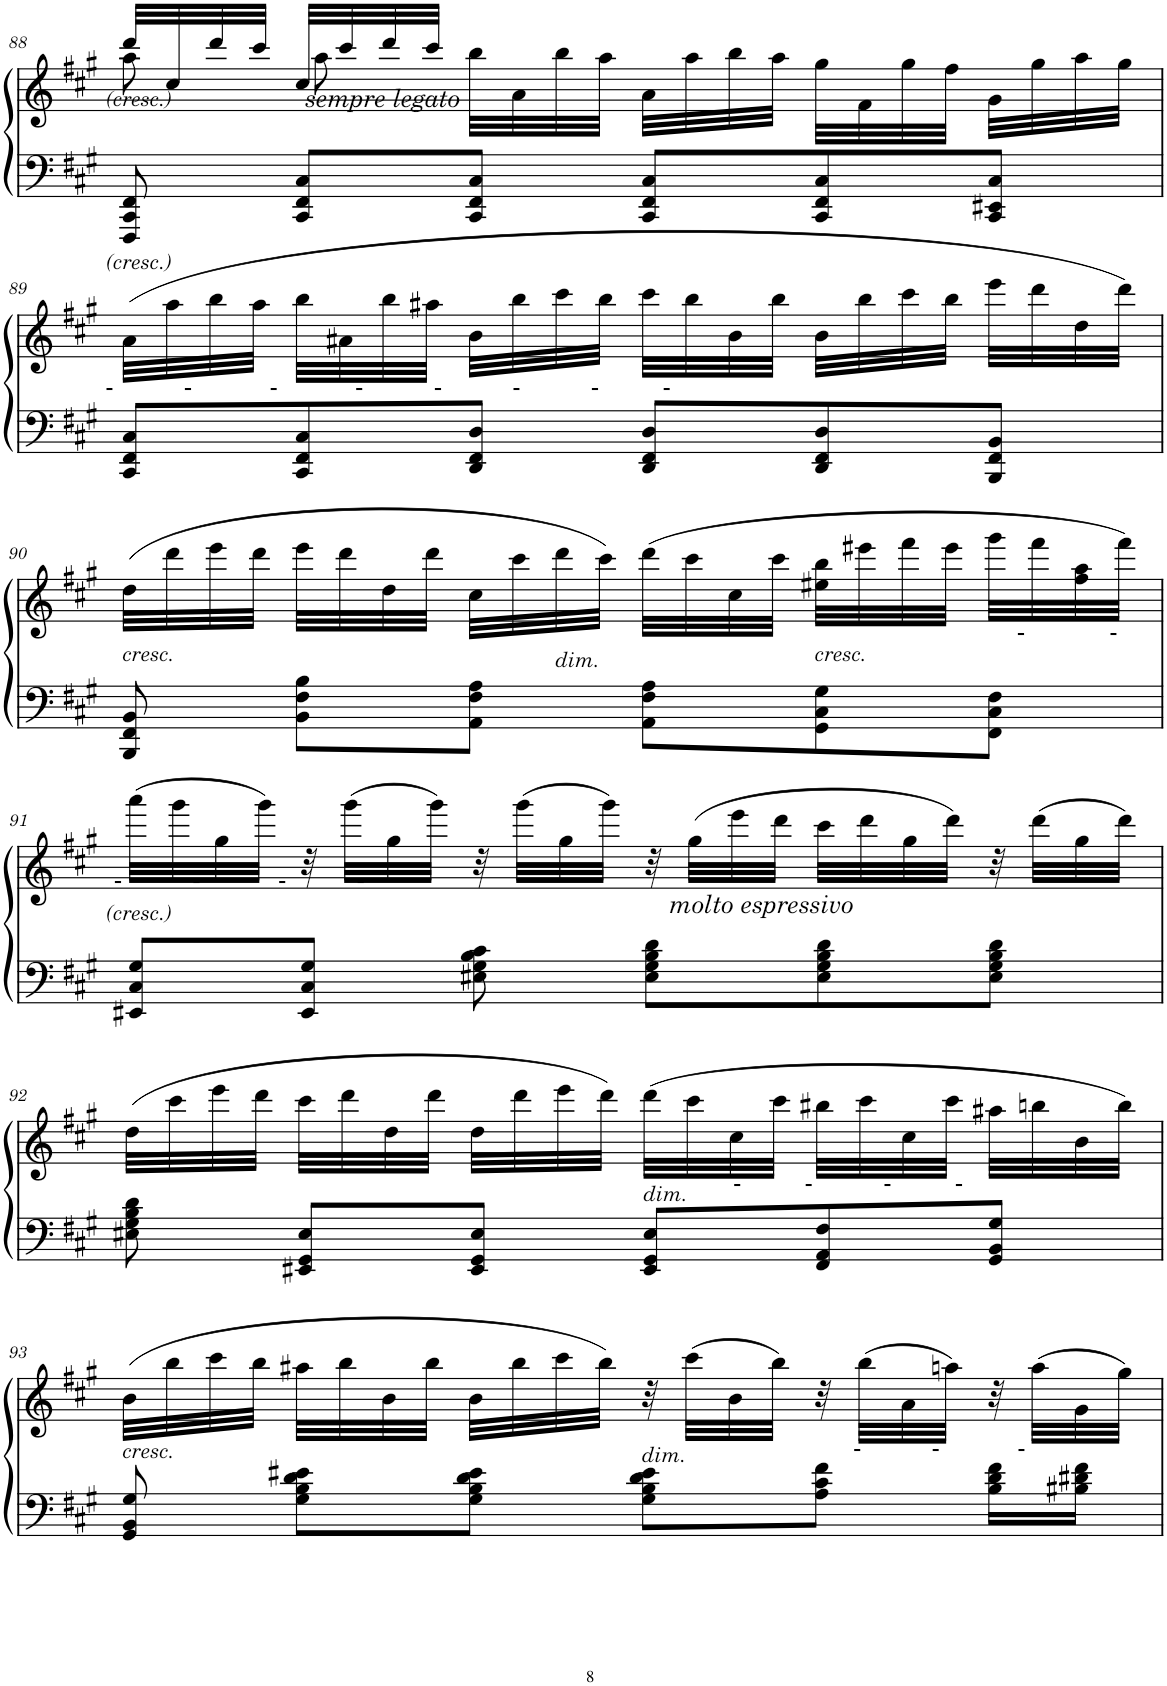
**kern	**kern
*part1	*part1
*staff2	*staff1
*I"Piano	*
*I'Pno.	*
!!LO:PB:g=z
*clefF4	*clefG2
*k[f#c#g#]	*k[f#c#g#]
*M6/8	*M6/8
=88	=88
*	*^
8FFF#/ 8CC#/ 8FF#/	32ddd/LLL	8aa\
.	32cc#/	.
.	32ddd/	.
.	32ccc#/JJJ	.
!	!LO:TX:a:i:t=sempre legato	!
8CC#/ 8FF#/ 8C#/L	(32cc#/LLL	8aa\
.	32ccc#/	.
.	32ddd/	.
.	32ccc#/JJJ	.
8CC#/ 8FF#/ 8C#/J	32bb\LLL	2ryy
.	32a\	.
.	32bb\	.
.	32aa\JJJ	.
8CC#/ 8FF#/ 8C#/L	32a\LLL	.
.	32aa\	.
.	32bb\	.
.	32aa\JJJ	.
8CC#/ 8FF#/ 8C#/	32gg#\LLL	.
.	32f#\	.
.	32gg#\	.
.	32ff#\JJJ	.
8CC#/ 8EE#X/ 8C#/J	32g#\LLL	.
.	32gg#\	.
.	32aa\	.
.	32gg#\JJJ)	.
*	*v	*v
!!LO:LB:g=z
=89	=89
!	!LO:TX:b:t=-          -           -           -          -          -          -         -
8CC#/ 8FF#/ 8C#/L	(32a\LLL
.	32aa\
.	32bb\
.	32aa\JJJ
8CC#/ 8FF#/ 8C#/	32bb\LLL
.	32a#X\
.	32bb\
.	32aa#X\JJJ
8DD/ 8FF#/ 8D/J	32b\LLL
.	32bb\
.	32ccc#\
.	32bb\JJJ
8DD/ 8FF#/ 8D/L	32ccc#\LLL
.	32bb\
.	32b\
.	32bb\JJJ
8DD/ 8FF#/ 8D/	32b\LLL
.	32bb\
.	32ccc#\
.	32bb\JJJ
8BBB/ 8FF#/ 8BB/J	32eee\LLL
.	32ddd\
.	32dd\
.	32ddd\JJJ)
!!LO:LB:g=z
=90	=90
!	!LO:TX:b:i:t=cresc.
8BBB/ 8FF#/ 8BB/	(32dd\LLL
.	32ddd\
.	32eee\
.	32ddd\JJJ
8BB\ 8F#\ 8B\L	32eee\LLL
.	32ddd\
.	32dd\
.	32ddd\JJJ
8AA\ 8F#\ 8A\J	32cc#\LLL
.	32ccc#\
!	!LO:TX:b:i:t=dim.
.	32ddd\
.	32ccc#\JJJ)
8AA\ 8F#\ 8A\L	(32ddd\LLL
.	32ccc#\
.	32cc#\
.	32ccc#\JJJ
!	!LO:TX:b:i:t=cresc.
8GG#\ 8C#\ 8G#\	32ee#X\ 32bb\LLL
.	32eee#X\
.	32fff#\
.	32eee#\JJJ
8FF#\ 8C#\ 8F#\J	32ggg#\LLL
.	32fff#\
!	!LO:TX:b:t=-            -
.	32ff#\ 32aa\
.	32fff#\JJJ)
!!LO:LB:g=z
=91	=91
!	!LO:TX:a:t=-          -           -          -
8EE#X/ 8C#/ 8G#/L	(32aaa\LLL
.	32ggg#\
.	32gg#\
.	32ggg#\JJJ)
8EE#/ 8C#/ 8G#/J	32r
.	(32ggg#\LLL
.	32gg#\
.	32ggg#\JJJ)
8E#X\ 8G#\ 8B\ 8c#\	32r
.	(32ggg#\LLL
.	32gg#\
.	32ggg#\JJJ)
8E#\ 8G#\ 8B\ 8d\L	32r
!	!LO:TX:b:i:t=molto espressivo
.	(32gg#\LLL
.	32eee\
.	32ddd\JJJ
8E#\ 8G#\ 8B\ 8d\	32ccc#\LLL
.	32ddd\
.	32gg#\
.	32ddd\JJJ)
8E#\ 8G#\ 8B\ 8d\J	32r
.	(32ddd\LLL
.	32gg#\
.	32ddd\JJJ)
!!LO:LB:g=z
=92	=92
8E#X\ 8G#\ 8B\ 8d\	(32dd\LLL
.	32ccc#\
.	32eee\
.	32ddd\JJJ
8EE#X/ 8GG#/ 8E#/L	32ccc#\LLL
.	32ddd\
.	32dd\
.	32ddd\JJJ
8EE#/ 8GG#/ 8E#/J	32dd\LLL
.	32ddd\
.	32eee\
.	32ddd\JJJ)
!	!LO:TX:b:i:t=dim.
8EE#/ 8GG#/ 8E#/L	(32ddd\LLL
!	!LO:TX:b:t=-         -          -         -
.	32ccc#\
.	32cc#\
.	32ccc#\JJJ
8FF#/ 8AA/ 8F#/	32bb#X\LLL
.	32ccc#\
.	32cc#\
.	32ccc#\JJJ
8GG#/ 8BB/ 8G#/J	32aa#X\LLL
.	32bbn\
.	32b\
.	32bb\JJJ)
!!LO:LB:g=z
=93	=93
!	!LO:TX:b:i:t=cresc.
8GG#/ 8BB/ 8G#/	(32b\LLL
.	32bb\
.	32ccc#\
.	32bb\JJJ
8G#\ 8B\ 8d\ 8e#X\L	32aa#X\LLL
.	32bb\
.	32b\
.	32bb\JJJ
8G#\ 8B\ 8d\ 8e#\J	32b\LLL
.	32bb\
.	32ccc#\
.	32bb\JJJ)
!	!LO:TX:b:i:t=dim.
8G#\ 8B\ 8d\ 8e#\L	32r
.	(32ccc#\LLL
.	32b\
.	32bb\JJJ)
8A\ 8c#\ 8f#\J	32r
!	!LO:TX:b:t=-          -           -
.	(32bb\LLL
.	32a\
.	32aan\JJJ)
16B\ 16d\ 16f#\LL	32r
.	(32aa\LLL
16B#X\ 16d#X\ 16f#\JJ	32g#\
.	32gg#\JJJ)
=	=
*-	*-
